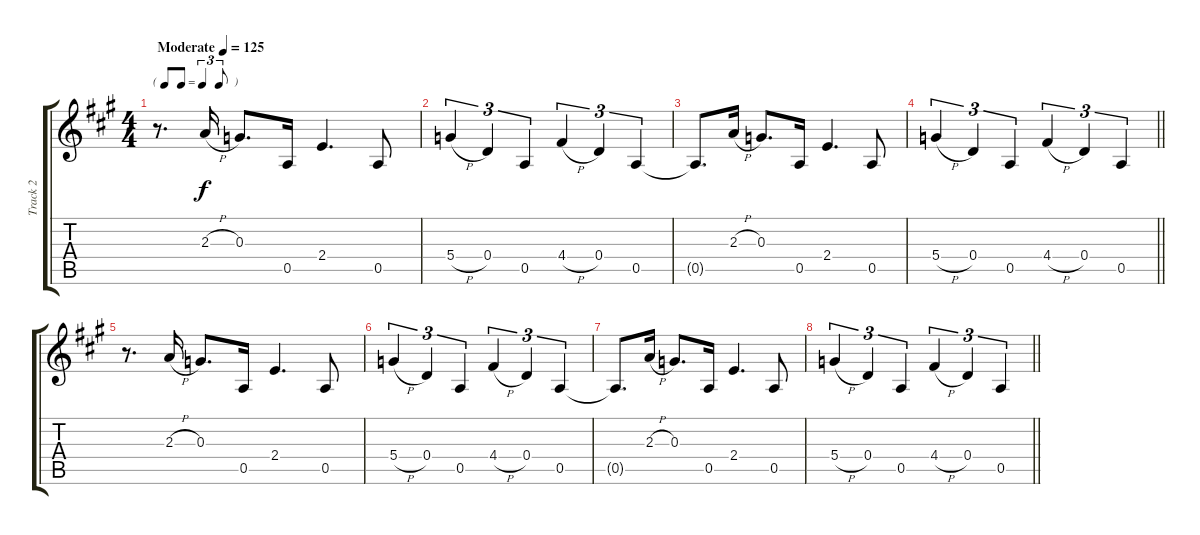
\track ("Track 2" "Track 2") {instrument electricguitarjazz}
\staff {score tabs}
\tuning (E4 B3 G3 D3 A2 E2) {hide}
\ts (4 4)
\tf triplet8th
\tempo (125 "Moderate")
\clef g2
\ks a
r.8{d dy f instrument electricguitarjazz} 2.3{h}.16 0.3.8{d} 0.5.16 2.4.4{d} 0.5.8 |
5.4{h}.4{tu (3 2)} 0.4.4{tu (3 2)} 0.5.4{tu (3 2)} 4.4{h}.4{tu (3 2)} 0.4.4{tu (3 2)} 0.5.4{tu (3 2)} |
0.5{t}.8{d} 2.3{h}.16 0.3.8{d} 0.5.16 2.4.4{d} 0.5.8 |
\barLineRight lightlight
5.4{h}.4{tu (3 2)} 0.4.4{tu (3 2)} 0.5.4{tu (3 2)} 4.4{h}.4{tu (3 2)} 0.4.4{tu (3 2)} 0.5.4{tu (3 2)} |
r.8{d} 2.3{h}.16 0.3.8{d} 0.5.16 2.4.4{d} 0.5.8 |
5.4{h}.4{tu (3 2)} 0.4.4{tu (3 2)} 0.5.4{tu (3 2)} 4.4{h}.4{tu (3 2)} 0.4.4{tu (3 2)} 0.5.4{tu (3 2)} |
0.5{t}.8{d} 2.3{h}.16 0.3.8{d} 0.5.16 2.4.4{d} 0.5.8 |
\barLineRight lightlight
5.4{h}.4{tu (3 2)} 0.4.4{tu (3 2)} 0.5.4{tu (3 2)} 4.4{h}.4{tu (3 2)} 0.4.4{tu (3 2)} 0.5.4{tu (3 2)}
